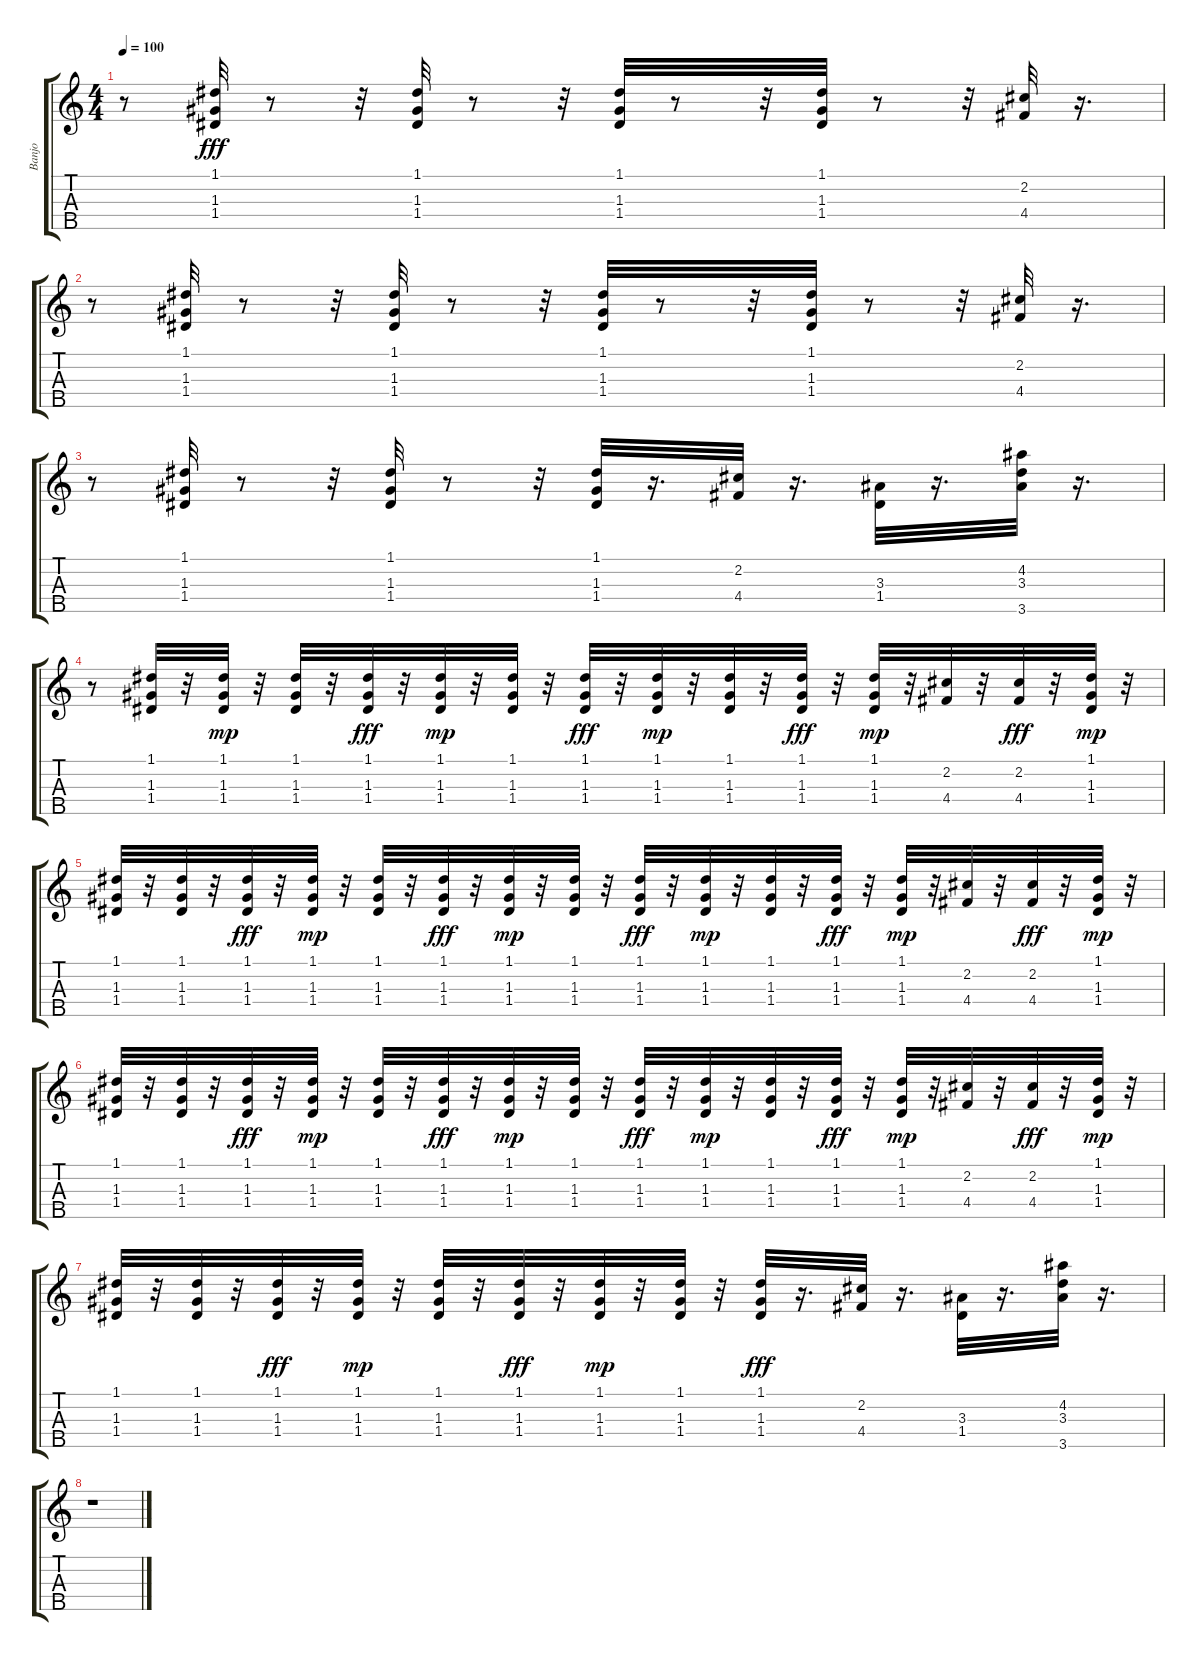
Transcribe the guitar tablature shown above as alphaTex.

\track ("Banjo" "Banjo") {instrument banjo}
\staff {score tabs}
\tuning (D4 B3 G3 D3 G4) {hide}
\displaytranspose 12
\ts (4 4)
\tempo 100
\clef g2
\ks c
r.8{dy fff} (1.1 1.3 1.4).32 r.8 r.32 (1.1 1.3 1.4).32 r.8 r.32 (1.1 1.3 1.4).32 r.8 r.32 (1.1 1.3 1.4).32 r.8 r.32 (2.2 4.4).32 r.16{d} |
r.8 (1.1 1.3 1.4).32 r.8 r.32 (1.1 1.3 1.4).32 r.8 r.32 (1.1 1.3 1.4).32 r.8 r.32 (1.1 1.3 1.4).32 r.8 r.32 (2.2 4.4).32 r.16{d} |
r.8 (1.1 1.3 1.4).32 r.8 r.32 (1.1 1.3 1.4).32 r.8 r.32 (1.1 1.3 1.4).32 r.16{d} (2.2 4.4).32 r.16{d} (3.3 1.4).32 r.16{d} (4.2 3.3 3.5).32 r.16{d} |
r.8 (1.1 1.3 1.4).32 r.32 (1.1 1.3 1.4).32{dy mp} r.32 (1.1 1.3 1.4).32 r.32 (1.1 1.3 1.4).32{dy fff} r.32 (1.1 1.3 1.4).32{dy mp} r.32 (1.1 1.3 1.4).32 r.32 (1.1 1.3 1.4).32{dy fff} r.32 (1.1 1.3 1.4).32{dy mp} r.32 (1.1 1.3 1.4).32 r.32 (1.1 1.3 1.4).32{dy fff} r.32 (1.1 1.3 1.4).32{dy mp} r.32 (2.2 4.4).32 r.32 (2.2 4.4).32{dy fff} r.32 (1.1 1.3 1.4).32{dy mp} r.32 |
(1.1 1.3 1.4).32 r.32 (1.1 1.3 1.4).32 r.32 (1.1 1.3 1.4).32{dy fff} r.32 (1.1 1.3 1.4).32{dy mp} r.32 (1.1 1.3 1.4).32 r.32 (1.1 1.3 1.4).32{dy fff} r.32 (1.1 1.3 1.4).32{dy mp} r.32 (1.1 1.3 1.4).32 r.32 (1.1 1.3 1.4).32{dy fff} r.32 (1.1 1.3 1.4).32{dy mp} r.32 (1.1 1.3 1.4).32 r.32 (1.1 1.3 1.4).32{dy fff} r.32 (1.1 1.3 1.4).32{dy mp} r.32 (2.2 4.4).32 r.32 (2.2 4.4).32{dy fff} r.32 (1.1 1.3 1.4).32{dy mp} r.32 |
(1.1 1.3 1.4).32 r.32 (1.1 1.3 1.4).32 r.32 (1.1 1.3 1.4).32{dy fff} r.32 (1.1 1.3 1.4).32{dy mp} r.32 (1.1 1.3 1.4).32 r.32 (1.1 1.3 1.4).32{dy fff} r.32 (1.1 1.3 1.4).32{dy mp} r.32 (1.1 1.3 1.4).32 r.32 (1.1 1.3 1.4).32{dy fff} r.32 (1.1 1.3 1.4).32{dy mp} r.32 (1.1 1.3 1.4).32 r.32 (1.1 1.3 1.4).32{dy fff} r.32 (1.1 1.3 1.4).32{dy mp} r.32 (2.2 4.4).32 r.32 (2.2 4.4).32{dy fff} r.32 (1.1 1.3 1.4).32{dy mp} r.32 |
(1.1 1.3 1.4).32 r.32 (1.1 1.3 1.4).32 r.32 (1.1 1.3 1.4).32{dy fff} r.32 (1.1 1.3 1.4).32{dy mp} r.32 (1.1 1.3 1.4).32 r.32 (1.1 1.3 1.4).32{dy fff} r.32 (1.1 1.3 1.4).32{dy mp} r.32 (1.1 1.3 1.4).32 r.32 (1.1 1.3 1.4).32{dy fff} r.16{d} (2.2 4.4).32 r.16{d} (3.3 1.4).32 r.16{d} (4.2 3.3 3.5).32 r.16{d} |
r.1
